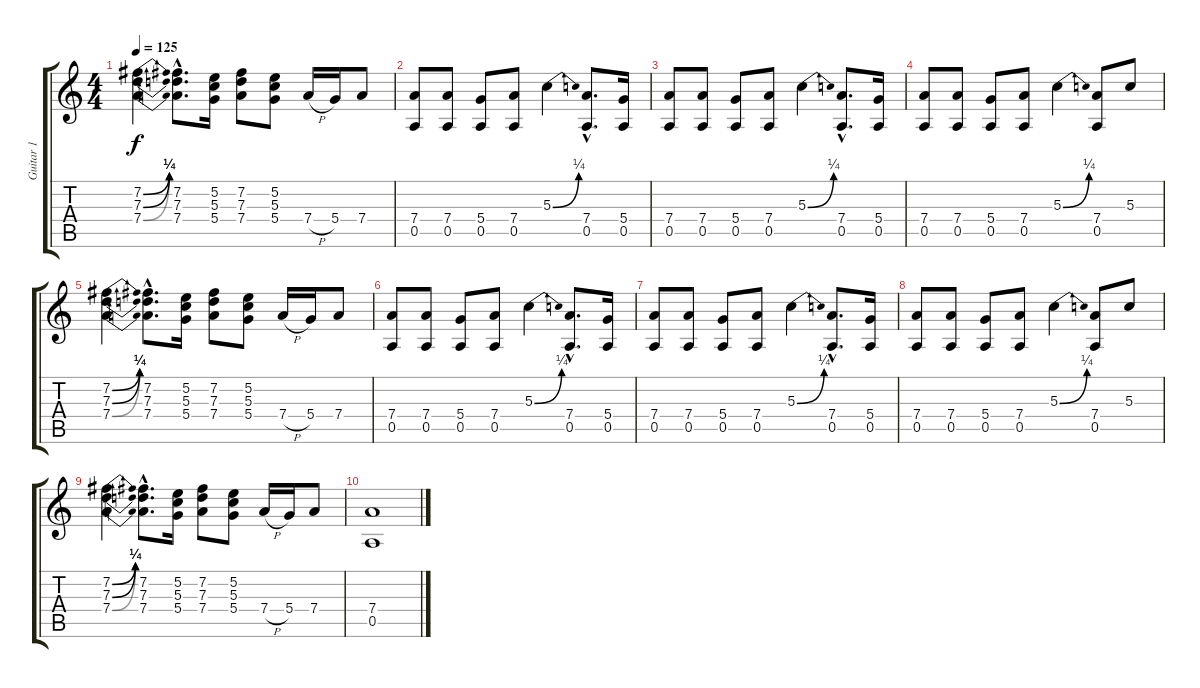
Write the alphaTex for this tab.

\track ("Guitar 1" "Guitar 1") {instrument overdrivenguitar}
\staff {score tabs}
\tuning (E4 B3 G3 D3 A2 E2) {hide}
\ts (4 4)
\tempo 125
\clef g2
\ks c
(7.2{be (bend 0 0 60 1)} 7.3{be (bend 0 0 60 1)} 7.4{be (bend 0 0 60 1)}).4{dy f} (7.2{hac} 7.3{hac} 7.4{hac}).8{d} (5.2 5.3 5.4).16 (7.2 7.3 7.4).8 (5.2 5.3 5.4).8 7.4{h}.16 5.4.16 7.4.8 |
(7.4 0.5).8 (7.4 0.5).8 (5.4 0.5).8 (7.4 0.5).8 5.3{be (bend 0 0 60 1)}.4 (7.4{hac} 0.5{hac}).8{d} (5.4 0.5).16 |
(7.4 0.5).8 (7.4 0.5).8 (5.4 0.5).8 (7.4 0.5).8 5.3{be (bend 0 0 60 1)}.4 (7.4{hac} 0.5{hac}).8{d} (5.4 0.5).16 |
(7.4 0.5).8 (7.4 0.5).8 (5.4 0.5).8 (7.4 0.5).8 5.3{be (bend 0 0 60 1)}.4 (7.4 0.5).8 5.3.8 |
(7.2{be (bend 0 0 60 1)} 7.3{be (bend 0 0 60 1)} 7.4{be (bend 0 0 60 1)}).4 (7.2{hac} 7.3{hac} 7.4{hac}).8{d} (5.2 5.3 5.4).16 (7.2 7.3 7.4).8 (5.2 5.3 5.4).8 7.4{h}.16 5.4.16 7.4.8 |
(7.4 0.5).8 (7.4 0.5).8 (5.4 0.5).8 (7.4 0.5).8 5.3{be (bend 0 0 60 1)}.4 (7.4{hac} 0.5{hac}).8{d} (5.4 0.5).16 |
(7.4 0.5).8 (7.4 0.5).8 (5.4 0.5).8 (7.4 0.5).8 5.3{be (bend 0 0 60 1)}.4 (7.4{hac} 0.5{hac}).8{d} (5.4 0.5).16 |
(7.4 0.5).8 (7.4 0.5).8 (5.4 0.5).8 (7.4 0.5).8 5.3{be (bend 0 0 60 1)}.4 (7.4 0.5).8 5.3.8 |
(7.2{be (bend 0 0 60 1)} 7.3{be (bend 0 0 60 1)} 7.4{be (bend 0 0 60 1)}).4 (7.2{hac} 7.3{hac} 7.4{hac}).8{d} (5.2 5.3 5.4).16 (7.2 7.3 7.4).8 (5.2 5.3 5.4).8 7.4{h}.16 5.4.16 7.4.8 |
(7.4 0.5).1
